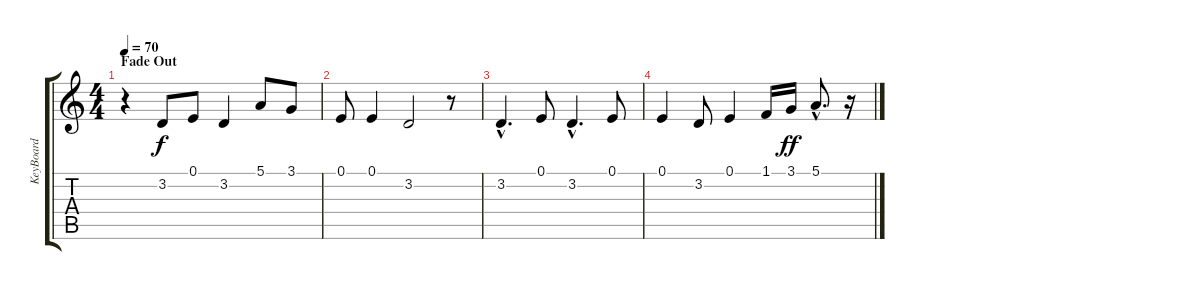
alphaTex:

\track ("KeyBoard" "KeyBoard") {instrument recorder}
\staff {score tabs}
\tuning (E4 B3 G3 D3 A2 E2) {hide}
\ts (4 4)
\section ("" "Fade Out")
\tempo 70
\clef g2
\ks c
r.4{dy f} 3.2.8 0.1.8 3.2.4 5.1.8 3.1.8 |
0.1.8 0.1.4 3.2.2 r.8 |
3.2{hac}.4{d} 0.1.8 3.2{hac}.4{d} 0.1.8 |
0.1.4 3.2.8 0.1.4 1.1.16 3.1.16{dy ff} 5.1{hac}.8{d} r.16
